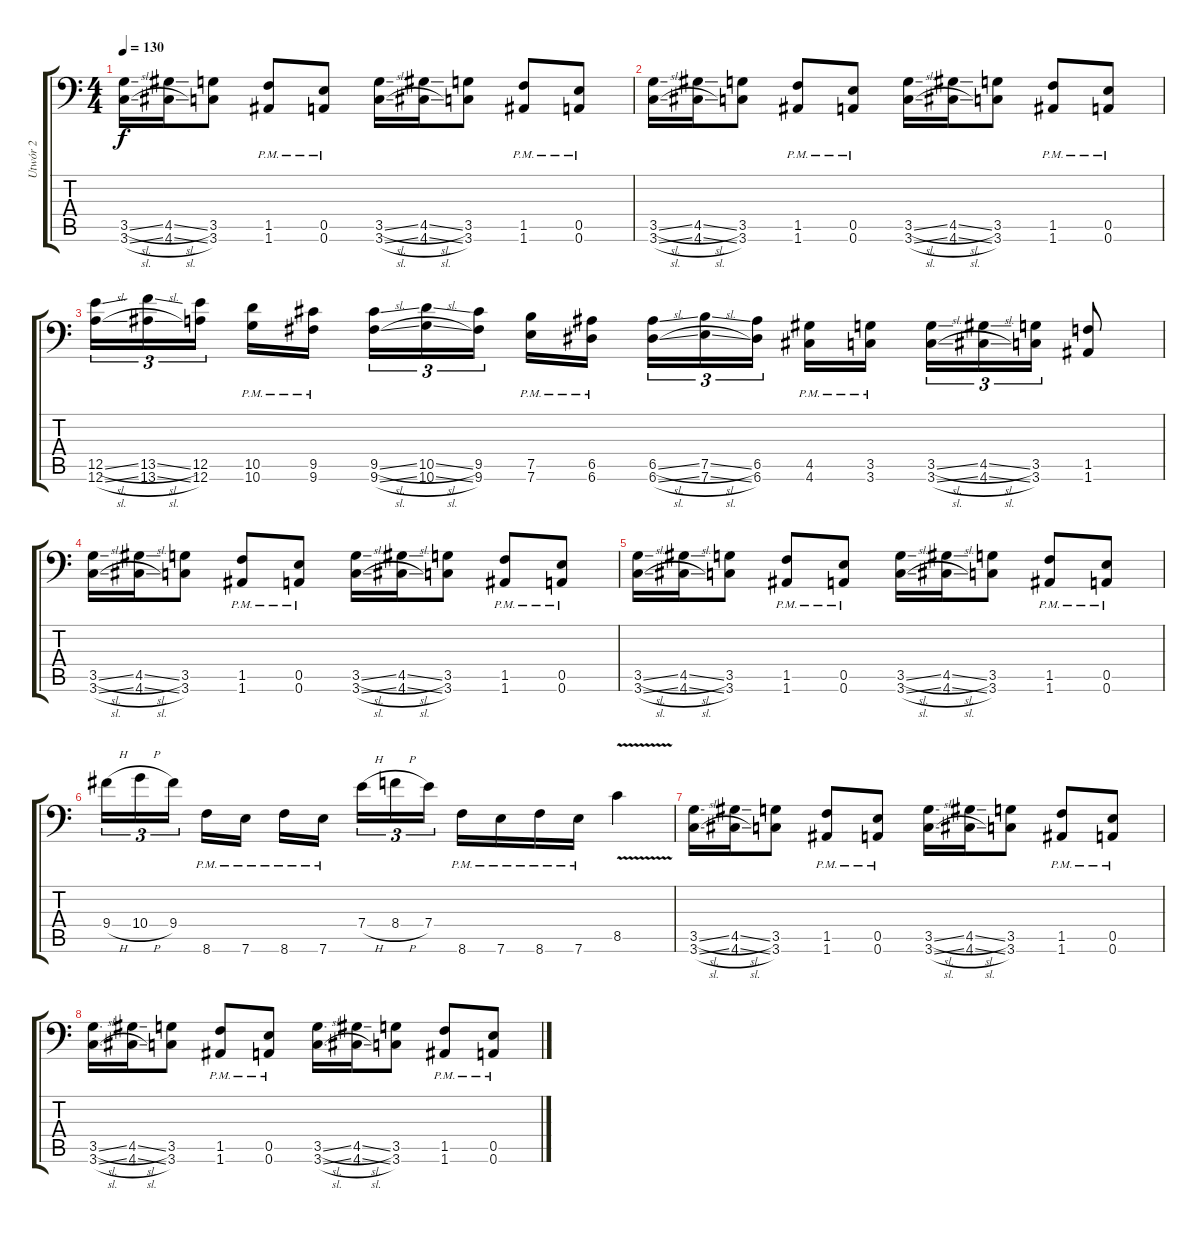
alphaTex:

\track ("Utwór 2" "Utwór 2") {instrument distortionguitar}
\staff {score tabs}
\tuning (B3 Gb3 D3 A2 E2 A1) {hide}
\ts (4 4)
\tempo 130
\clef f4
\ks c
(3.5{sl} 3.6{sl}).16{dy f} (4.5{sl} 4.6{sl}).16 (3.5 3.6).8 (1.5{pm} 1.6{pm}).8 (0.5{pm} 0.6{pm}).8 (3.5{sl} 3.6{sl}).16 (4.5{sl} 4.6{sl}).16 (3.5 3.6).8 (1.5{pm} 1.6{pm}).8 (0.5{pm} 0.6{pm}).8 |
(3.5{sl} 3.6{sl}).16 (4.5{sl} 4.6{sl}).16 (3.5 3.6).8 (1.5{pm} 1.6{pm}).8 (0.5{pm} 0.6{pm}).8 (3.5{sl} 3.6{sl}).16 (4.5{sl} 4.6{sl}).16 (3.5 3.6).8 (1.5{pm} 1.6{pm}).8 (0.5{pm} 0.6{pm}).8 |
(12.5{sl} 12.6{sl}).16{tu (3 2)} (13.5{sl} 13.6{sl}).16{tu (3 2)} (12.5 12.6).16{tu (3 2) beam splitsecondary} (10.5{pm} 10.6{pm}).16 (9.5{pm} 9.6{pm}).16 (9.5{sl} 9.6{sl}).16{tu (3 2)} (10.5{sl} 10.6{sl}).16{tu (3 2)} (9.5 9.6).16{tu (3 2) beam splitsecondary} (7.5{pm} 7.6{pm}).16 (6.5{pm} 6.6{pm}).16 (6.5{sl} 6.6{sl}).16{tu (3 2)} (7.5{sl} 7.6{sl}).16{tu (3 2)} (6.5 6.6).16{tu (3 2) beam splitsecondary} (4.5{pm} 4.6{pm}).16 (3.5{pm} 3.6{pm}).16 (3.5{sl} 3.6{sl}).16{tu (3 2)} (4.5{sl} 4.6{sl}).16{tu (3 2)} (3.5 3.6).16{tu (3 2)} (1.5 1.6).8 |
(3.5{sl} 3.6{sl}).16 (4.5{sl} 4.6{sl}).16 (3.5 3.6).8 (1.5{pm} 1.6{pm}).8 (0.5{pm} 0.6{pm}).8 (3.5{sl} 3.6{sl}).16 (4.5{sl} 4.6{sl}).16 (3.5 3.6).8 (1.5{pm} 1.6{pm}).8 (0.5{pm} 0.6{pm}).8 |
(3.5{sl} 3.6{sl}).16 (4.5{sl} 4.6{sl}).16 (3.5 3.6).8 (1.5{pm} 1.6{pm}).8 (0.5{pm} 0.6{pm}).8 (3.5{sl} 3.6{sl}).16 (4.5{sl} 4.6{sl}).16 (3.5 3.6).8 (1.5{pm} 1.6{pm}).8 (0.5{pm} 0.6{pm}).8 |
9.4{h}.16{tu (3 2)} 10.4{h}.16{tu (3 2)} 9.4.16{tu (3 2) beam splitsecondary} 8.6{pm}.16 7.6{pm}.16 8.6{pm}.16 7.6{pm}.16{beam splitsecondary} 7.4{h}.16{tu (3 2)} 8.4{h}.16{tu (3 2)} 7.4.16{tu (3 2)} 8.6{pm}.16 7.6{pm}.16 8.6{pm}.16 7.6{pm}.16 8.5{v}.4 |
(3.5{sl} 3.6{sl}).16 (4.5{sl} 4.6{sl}).16 (3.5 3.6).8 (1.5{pm} 1.6{pm}).8 (0.5{pm} 0.6{pm}).8 (3.5{sl} 3.6{sl}).16 (4.5{sl} 4.6{sl}).16 (3.5 3.6).8 (1.5{pm} 1.6{pm}).8 (0.5{pm} 0.6{pm}).8 |
(3.5{sl} 3.6{sl}).16 (4.5{sl} 4.6{sl}).16 (3.5 3.6).8 (1.5{pm} 1.6{pm}).8 (0.5{pm} 0.6{pm}).8 (3.5{sl} 3.6{sl}).16 (4.5{sl} 4.6{sl}).16 (3.5 3.6).8 (1.5{pm} 1.6{pm}).8 (0.5{pm} 0.6{pm}).8
